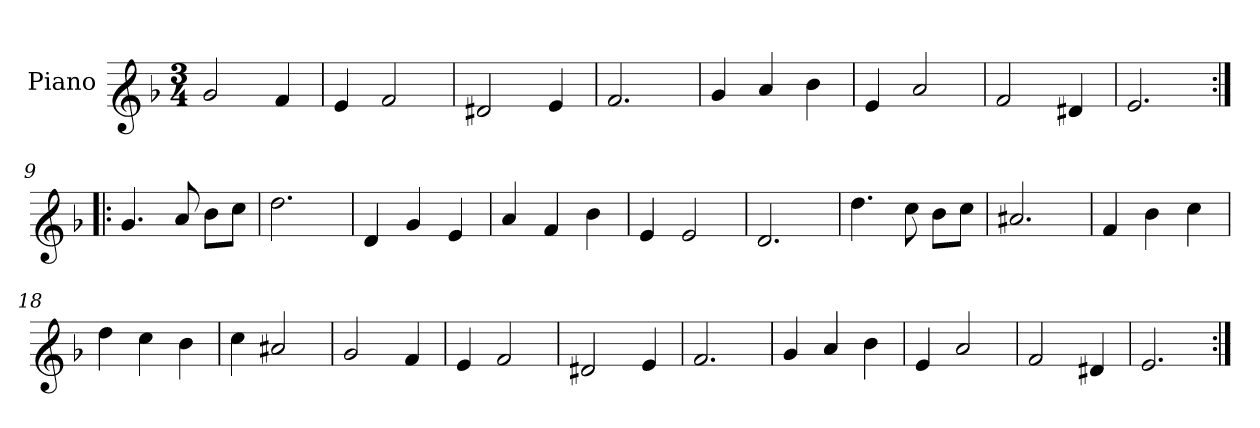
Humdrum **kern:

**kern
*part1
*staff1
*I"Piano
*I'Pno.
*clefG1
*k[b-]
*M3/4
=1
2b-/
4a/
=2
4g/
2a/
=3
2f#X/
4g/
=4
2.a/
=5
4b-/
4cc/
4dd\
=6
4g/
2cc/
=7
2a/
4f#X/
=8
2.g/
=9:|!|:
4.b-/
8cc/
8dd\L
8ee\J
!!LO:LB:g=z
=10
2.ff\
=11
4f/
4b-/
4g/
=12
4cc/
4a/
4dd\
=13
4g/
2g/
=14
2.f/
=15
4.ff\
8ee\
8dd\L
8ee\J
=16
2.cc#X/
=17
4a/
4dd\
4ee\
=18
4ff\
4ee\
4dd\
=19
4ee\
2cc#X/
!!LO:LB:g=z
=20
2b-/
4a/
=21
4g/
2a/
=22
2f#X/
4g/
=23
2.a/
=24
4b-/
4cc/
4dd\
=25
4g/
2cc/
=26
2a/
4f#X/
=27
2.g/
=:|!
*-
